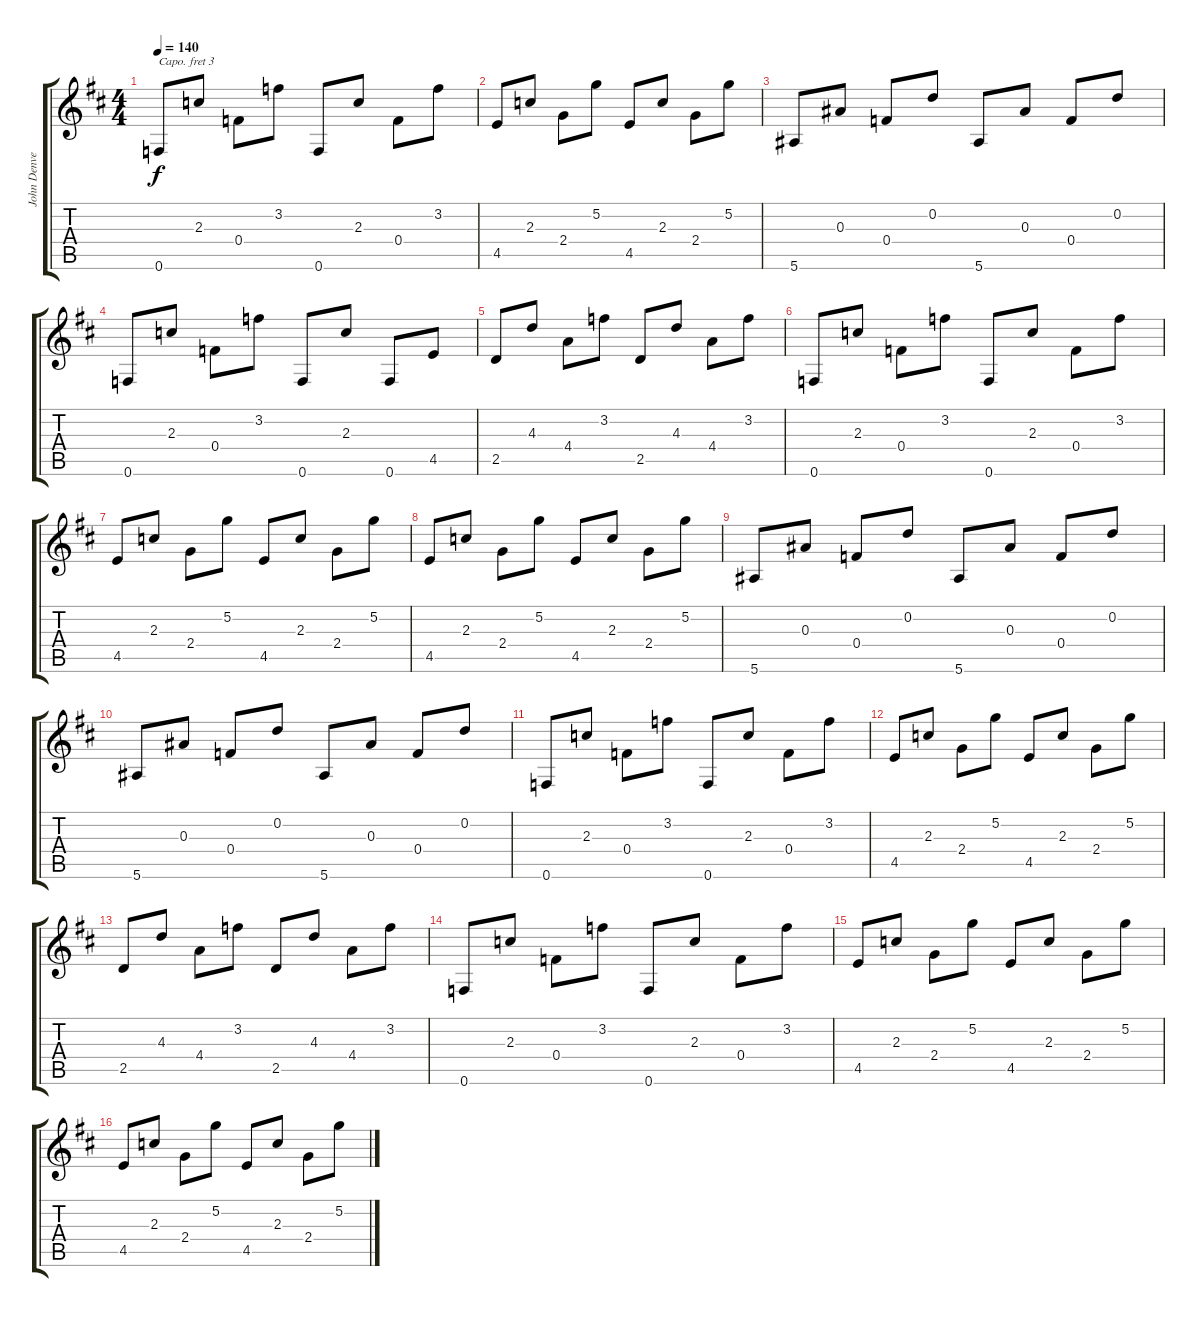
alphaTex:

\track ("John Denver" "John Denve") {instrument acousticguitarsteel}
\staff {score tabs}
\capo 3
\tuning (E4 B3 G3 D3 A2 D2) {hide}
\ts (4 4)
\tempo 140
\clef g2
\ks d
0.6.8{dy f} 2.3.8 0.4.8 3.2.8 0.6.8 2.3.8 0.4.8 3.2.8 |
4.5.8 2.3.8 2.4.8 5.2.8 4.5.8 2.3.8 2.4.8 5.2.8 |
5.6.8 0.3.8 0.4.8 0.2.8 5.6.8 0.3.8 0.4.8 0.2.8 |
0.6.8 2.3.8 0.4.8 3.2.8 0.6.8 2.3.8 0.6.8 4.5.8 |
2.5.8 4.3.8 4.4.8 3.2.8 2.5.8 4.3.8 4.4.8 3.2.8 |
0.6.8 2.3.8 0.4.8 3.2.8 0.6.8 2.3.8 0.4.8 3.2.8 |
4.5.8 2.3.8 2.4.8 5.2.8 4.5.8 2.3.8 2.4.8 5.2.8 |
4.5.8 2.3.8 2.4.8 5.2.8 4.5.8 2.3.8 2.4.8 5.2.8 |
5.6.8 0.3.8 0.4.8 0.2.8 5.6.8 0.3.8 0.4.8 0.2.8 |
5.6.8 0.3.8 0.4.8 0.2.8 5.6.8 0.3.8 0.4.8 0.2.8 |
0.6.8 2.3.8 0.4.8 3.2.8 0.6.8 2.3.8 0.4.8 3.2.8 |
4.5.8 2.3.8 2.4.8 5.2.8 4.5.8 2.3.8 2.4.8 5.2.8 |
2.5.8 4.3.8 4.4.8 3.2.8 2.5.8 4.3.8 4.4.8 3.2.8 |
0.6.8 2.3.8 0.4.8 3.2.8 0.6.8 2.3.8 0.4.8 3.2.8 |
4.5.8 2.3.8 2.4.8 5.2.8 4.5.8 2.3.8 2.4.8 5.2.8 |
4.5.8 2.3.8 2.4.8 5.2.8 4.5.8 2.3.8 2.4.8 5.2.8
